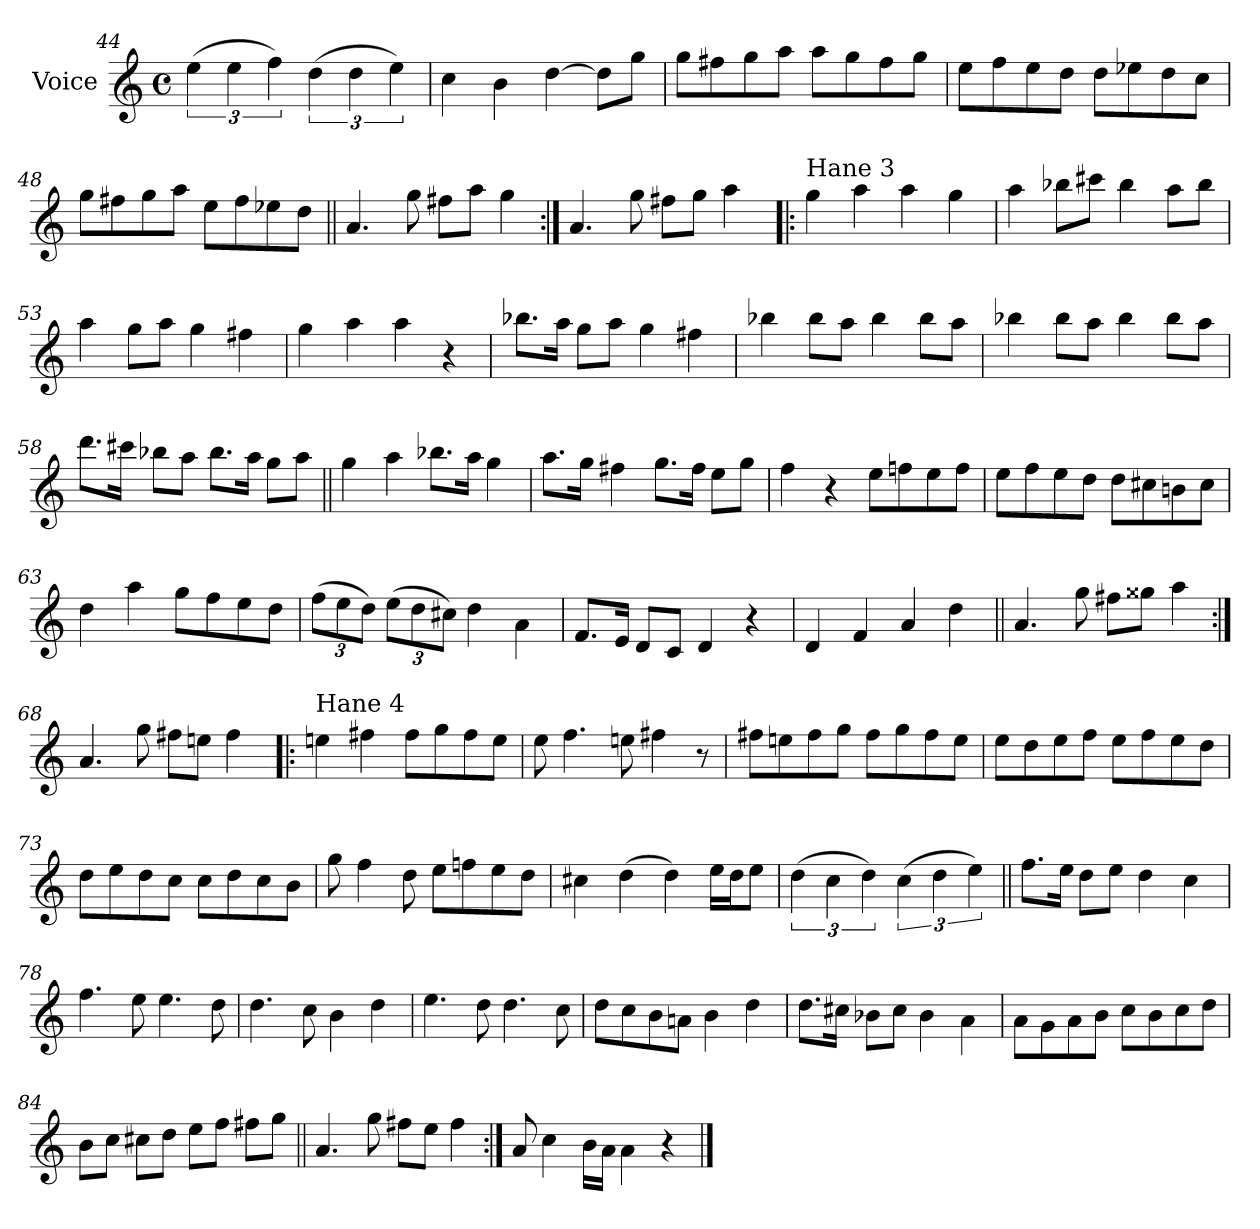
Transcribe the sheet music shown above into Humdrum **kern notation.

**kern
*part1
*staff1
*I"Voice
*I'Vo.
*clefG2
*k[]
*M4/4
*met(c)
=44
(>6ee\
6ee\
6ff\)
(>6dd\
6dd\
6ee\)
=45
4cc\
4b\
[4dd\
8dd\L]
8gg\J
=46
8gg\L
8ff#X\
8gg\
8aa\J
8aa\L
8gg\
8ff#\
8gg\J
=47
8ee\L
8ff\
8ee\
8dd\J
8dd\L
8ee-X\
8dd\
8cc\J
=48
8gg\L
8ff#X\
8gg\
8aa\J
8ee\L
8ff#\
8ee-X\
8dd\J
=49||
4.a/
8gg\
8ff#X\L
8aa\J
4gg\
=50:|!
4.a/
8gg\
8ff#X\L
8gg\J
4aa\
=51!|:
!LO:TX:a:t=Hane 3
4gg\
4aa\
4aa\
4gg\
=52
4aa\
8bb-X\L
8ccc#X\J
4bb-\
8aa\L
8bb-\J
=53
4aa\
8gg\L
8aa\J
4gg\
4ff#X\
=54
4gg\
4aa\
4aa\
4r
=55
8.bb-X\L
16aa\Jk
8gg\L
8aa\J
4gg\
4ff#X\
=56
4bb-X\
8bb-\L
8aa\J
4bb-\
8bb-\L
8aa\J
=57
4bb-X\
8bb-\L
8aa\J
4bb-\
8bb-\L
8aa\J
=58
8.ddd\L
16ccc#X\Jk
8bb-X\L
8aa\J
8.bb-\L
16aa\Jk
8gg\L
8aa\J
=59||
4gg\
4aa\
8.bb-X\L
16aa\Jk
4gg\
=60
8.aa\L
16gg\Jk
4ff#X\
8.gg\L
16ff#\Jk
8ee\L
8gg\J
=61
4ff\
4r
8ee\L
8ffn\
8ee\
8ff\J
=62
8ee\L
8ff\
8ee\
8dd\J
8dd\L
8cc#X\
8bn\
8cc#\J
=63
4dd\
4aa\
8gg\L
8ff\
8ee\
8dd\J
=64
*Xbrackettup
(>12ff\L
12ee\
12dd\J)
(>12ee\L
12dd\
12cc#X\J)
4dd\
4a\
=65
8.f/L
16e/Jk
8d/L
8c/J
4d/
4r
=66
4d/
4f/
4a/
4dd\
=67||
4.a/
8gg\
8ff#X\L
8gg##X\J
4aa\
=68:|!
4.a/
8gg\
8ff#X\L
8een\J
4ff#\
=69!|:
!LO:TX:a:t=Hane 4
4een\
4ff#X\
8ff#\L
8gg\
8ff#\
8ee\J
=70
8ee\
4.ff\
8een\
4ff#X\
8r
=71
8ff#X\L
8een\
8ff#\
8gg\J
8ff#\L
8gg\
8ff#\
8ee\J
=72
8ee\L
8dd\
8ee\
8ff\J
8ee\L
8ff\
8ee\
8dd\J
=73
8dd\L
8ee\
8dd\
8cc\J
8cc\L
8dd\
8cc\
8b\J
=74
8gg\
4ff\
8dd\
8ee\L
8ffn\
8ee\
8dd\J
=75
4cc#X\
(>4dd\
4dd\)
16ee\LL
16dd\J
8ee\J
=76
*brackettup
(>6dd\
6cc\
6dd\)
(>6cc\
6dd\
6ee\)
=77||
8.ff\L
16ee\Jk
8dd\L
8ee\J
4dd\
4cc\
=78
4.ff\
8ee\
4.ee\
8dd\
=79
4.dd\
8cc\
4b\
4dd\
=80
4.ee\
8dd\
4.dd\
8cc\
=81
8dd\L
8cc\
8b\
8an\J
4b\
4dd\
=82
8.dd\L
16cc#X\Jk
8b-X\L
8cc#\J
4b-\
4a\
=83
8a\L
8g\
8a\
8b\J
8cc\L
8b\
8cc\
8dd\J
=84
8b\L
8cc\J
8cc#X\L
8dd\J
8ee\L
8ff\J
8ff#X\L
8gg\J
=85||
4.a/
8gg\
8ff#X\L
8ee\J
4ff#\
=86:|!
8a/
4cc\
16b\LL
16a\JJ
4a\
4r
==
*-
